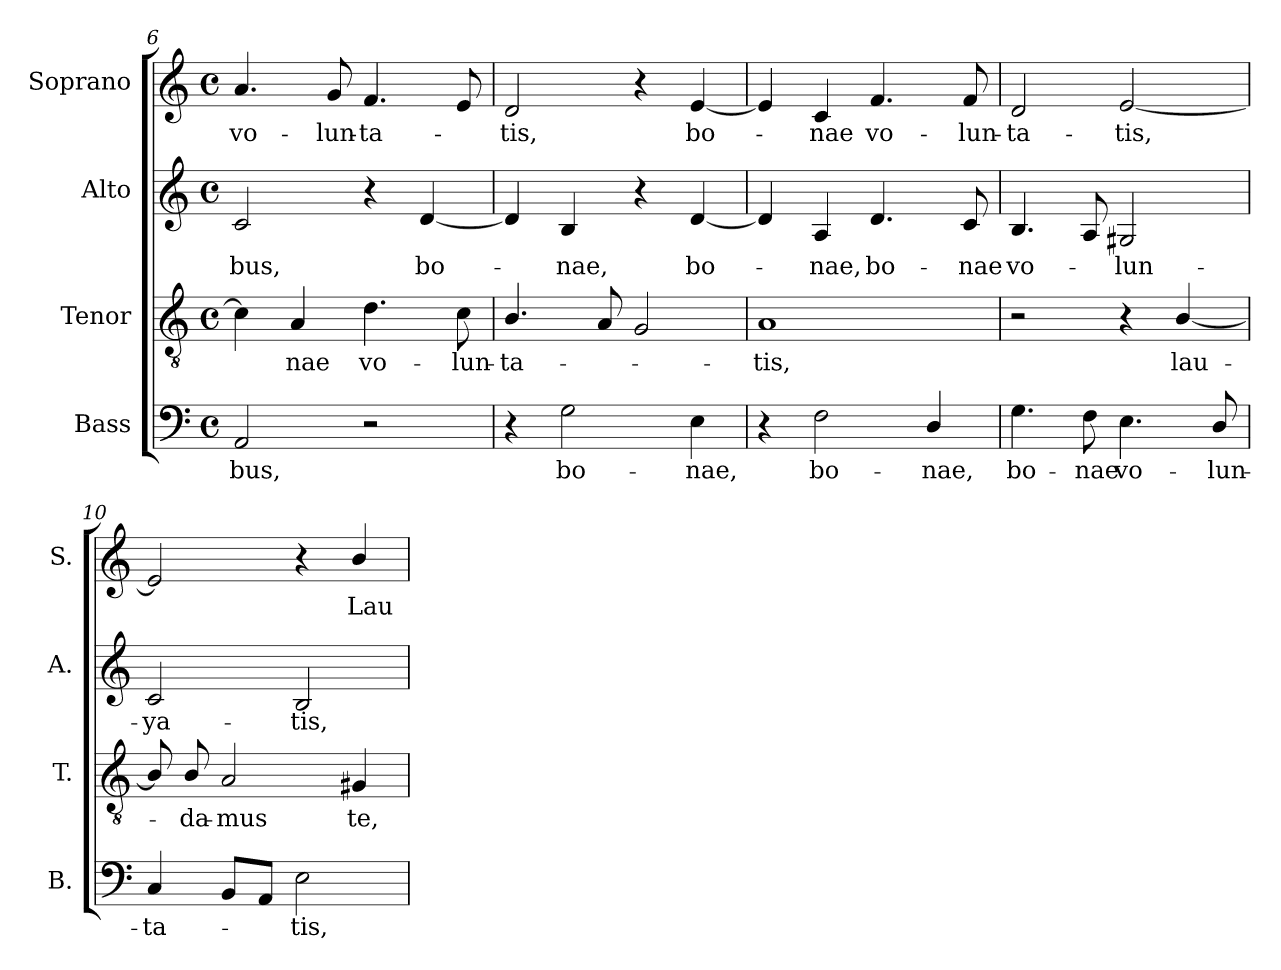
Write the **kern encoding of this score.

**kern	**text	**kern	**text	**kern	**text	**kern	**text
*part4	*part4	*part3	*part3	*part2	*part2	*part1	*part1
*staff4	*staff4	*staff3	*staff3	*staff2	*staff2	*staff1	*staff1
*I"Bass	*	*I"Tenor	*	*I"Alto	*	*I"Soprano	*
*I'B.	*	*I'T.	*	*I'A.	*	*I'S.	*
*clefF4	*	*clefGv2	*	*clefG2	*	*clefG2	*
*	*	*ITrd7c12	*	*	*	*	*
*k[]	*	*k[]	*	*k[]	*	*k[]	*
*C:	*	*C:	*	*C:	*	*C:	*
*M4/4	*	*M4/4	*	*M4/4	*	*M4/4	*
*met(c)	*	*met(c)	*	*met(c)	*	*met(c)	*
=6	=6	=6	=6	=6	=6	=6	=6
!	!LO:LY:b:color=#000000	!	!	!	!	!	!
!	!	!	!	!	!LO:LY:b:color=#000000	!	!
!	!	!	!	!	!	!	!LO:LY:b:color=#000000
2AAi/	-bus,	4Ci\]	.	2ci/	-bus,	4.ai/	vo-
!	!	!	!LO:LY:b:color=#000000	!	!	!	!
.	.	4AAi/	-nae	.	.	.	.
!	!	!	!	!	!	!	!LO:LY:b:color=#000000
.	.	.	.	.	.	8gi/	-lun-
!	!	!	!LO:LY:b:color=#000000	!	!	!	!
!	!	!	!	!	!	!	!LO:LY:b:color=#000000
2r	.	4.Di\	vo-	4r	.	4.fi/	-ta-
!	!	!	!	!	!LO:LY:b:color=#000000	!	!
.	.	.	.	[4di/	bo-	.	.
!	!	!	!LO:LY:b:color=#000000	!	!	!	!
.	.	8Ci\	-lun-	.	.	8ei/	.
!!LO:LB:g=z
=7	=7	=7	=7	=7	=7	=7	=7
!	!	!	!LO:LY:b:color=#000000	!	!	!	!
!	!	!	!	!	!	!	!LO:LY:b:color=#000000
4r	.	4.BBi/	-ta-	4di/]	.	2di/	-tis,
!	!LO:LY:b:color=#000000	!	!	!	!	!	!
!	!	!	!	!	!LO:LY:b:color=#000000	!	!
2Gi\	bo-	.	.	4Bi/	-nae,	.	.
.	.	8AAi/	.	.	.	.	.
.	.	2GGi/	.	4r	.	4r	.
!	!LO:LY:b:color=#000000	!	!	!	!	!	!
!	!	!	!	!	!LO:LY:b:color=#000000	!	!
!	!	!	!	!	!	!	!LO:LY:b:color=#000000
4Ei\	-nae,	.	.	[4di/	bo-	[4ei/	bo-
=8	=8	=8	=8	=8	=8	=8	=8
!	!	!	!LO:LY:b:color=#000000	!	!	!	!
4r	.	1AAi	-tis,	4di/]	.	4ei/]	.
!	!LO:LY:b:color=#000000	!	!	!	!	!	!
!	!	!	!	!	!LO:LY:b:color=#000000	!	!
!	!	!	!	!	!	!	!LO:LY:b:color=#000000
2Fi\	bo-	.	.	4Ai/	-nae,	4ci/	-nae
!	!	!	!	!	!LO:LY:b:color=#000000	!	!
!	!	!	!	!	!	!	!LO:LY:b:color=#000000
.	.	.	.	4.di/	bo-	4.fi/	vo-
!	!LO:LY:b:color=#000000	!	!	!	!	!	!
4Di/	-nae,	.	.	.	.	.	.
!	!	!	!	!	!LO:LY:b:color=#000000	!	!
!	!	!	!	!	!	!	!LO:LY:b:color=#000000
.	.	.	.	8ci/	-nae	8fi/	-lun-
=9	=9	=9	=9	=9	=9	=9	=9
!	!LO:LY:b:color=#000000	!	!	!	!	!	!
!	!	!	!	!	!LO:LY:b:color=#000000	!	!
!	!	!	!	!	!	!	!LO:LY:b:color=#000000
4.Gi\	bo-	2r	.	4.Bi/	vo-	2di/	-ta-
!	!LO:LY:b:color=#000000	!	!	!	!	!	!
8Fi\	-nae	.	.	8Ai/	.	.	.
!	!LO:LY:b:color=#000000	!	!	!	!	!	!
!	!	!	!	!	!LO:LY:b:color=#000000	!	!
!	!	!	!	!	!	!	!LO:LY:b:color=#000000
4.Ei\	vo-	4r	.	2G#Xi/	-lun-	[2ei/	-tis,
!	!	!	!LO:LY:b:color=#000000	!	!	!	!
.	.	[4BBi/	lau-	.	.	.	.
!	!LO:LY:b:color=#000000	!	!	!	!	!	!
8Di/	-lun-	.	.	.	.	.	.
=10	=10	=10	=10	=10	=10	=10	=10
!	!LO:LY:b:color=#000000	!	!	!	!	!	!
!	!	!	!	!	!LO:LY:b:color=#000000	!	!
4Ci/	-ta-	8BBi/]	.	2ci/	-ya-	2ei/]	.
!	!	!	!LO:LY:b:color=#000000	!	!	!	!
.	.	8BBi/	-da-	.	.	.	.
!	!	!	!LO:LY:b:color=#000000	!	!	!	!
8BBi/L	.	2AAi/	-mus	.	.	.	.
8AAi/J	.	.	.	.	.	.	.
!	!LO:LY:b:color=#000000	!	!	!	!	!	!
!	!	!	!	!	!LO:LY:b:color=#000000	!	!
2Ei\	-tis,	.	.	2Bi/	-tis,	4r	.
!	!	!	!LO:LY:b:color=#000000	!	!	!	!
!	!	!	!	!	!	!	!LO:LY:b:color=#000000
.	.	4GG#Xi/	te,	.	.	4bi/	Lau-
=	=	=	=	=	=	=	=
*-	*-	*-	*-	*-	*-	*-	*-
